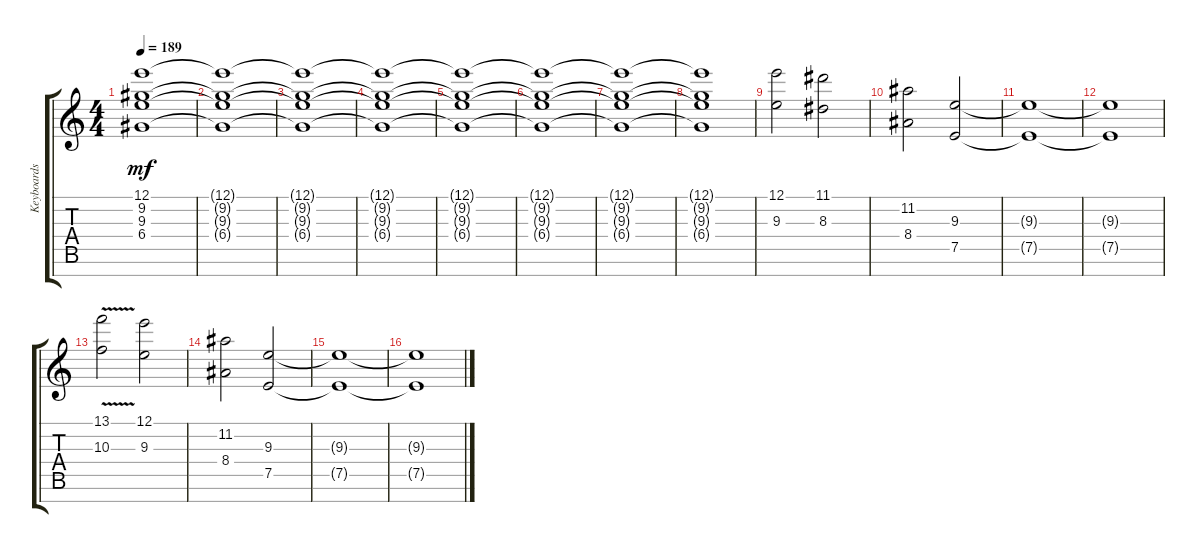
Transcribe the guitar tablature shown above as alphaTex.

\track ("Keyboards" "Keyboards") {instrument electricguitarclean}
\staff {score tabs}
\tuning (E4 B3 G3 D3 A2 E2 B1) {hide}
\ts (4 4)
\tempo 189
\clef g2
\ks c
(12.1 9.2 9.3 6.4).1{dy mf} |
(12.1{t} 9.2{t} 9.3{t} 6.4{t}).1 |
(12.1{t} 9.2{t} 9.3{t} 6.4{t}).1 |
(12.1{t} 9.2{t} 9.3{t} 6.4{t}).1 |
(12.1{t} 9.2{t} 9.3{t} 6.4{t}).1 |
(12.1{t} 9.2{t} 9.3{t} 6.4{t}).1 |
(12.1{t} 9.2{t} 9.3{t} 6.4{t}).1 |
(12.1{t} 9.2{t} 9.3{t} 6.4{t}).1 |
(12.1 9.3).2 (11.1 8.3).2 |
(11.2 8.4).2 (9.3 7.5).2 |
(9.3{t} 7.5{t}).1 |
(9.3{t} 7.5{t}).1 |
(13.1{v} 10.3{v}).2 (12.1 9.3).2 |
(11.2 8.4).2 (9.3 7.5).2 |
(9.3{t} 7.5{t}).1 |
(9.3{t} 7.5{t}).1
